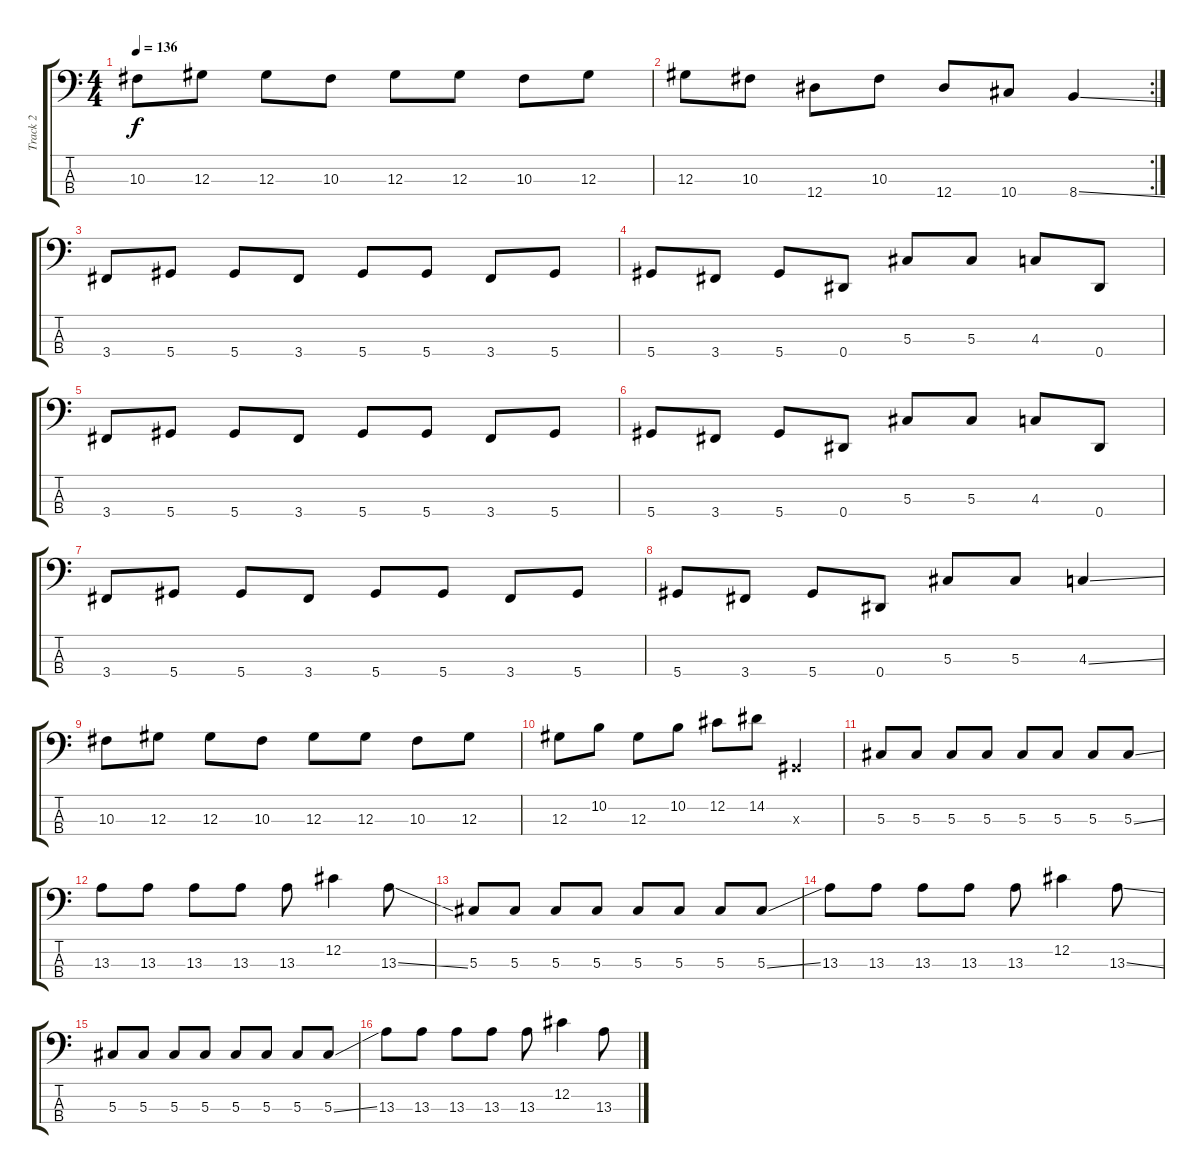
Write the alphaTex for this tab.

\track ("Track 2" "Track 2") {instrument electricbassfinger}
\staff {score tabs}
\tuning (Gb2 Db2 Ab1 Eb1) {hide}
\ts (4 4)
\tempo 136
\clef f4
\ks c
10.3.8{dy f} 12.3.8 12.3.8 10.3.8 12.3.8 12.3.8 10.3.8 12.3.8 |
\rc 2
12.3.8 10.3.8 12.4.8 10.3.8 12.4.8 10.4.8 8.4{ss}.4 |
3.4.8 5.4.8 5.4.8 3.4.8 5.4.8 5.4.8 3.4.8 5.4.8 |
5.4.8 3.4.8 5.4.8 0.4.8 5.3.8 5.3.8 4.3.8 0.4.8 |
3.4.8 5.4.8 5.4.8 3.4.8 5.4.8 5.4.8 3.4.8 5.4.8 |
5.4.8 3.4.8 5.4.8 0.4.8 5.3.8 5.3.8 4.3.8 0.4.8 |
3.4.8 5.4.8 5.4.8 3.4.8 5.4.8 5.4.8 3.4.8 5.4.8 |
5.4.8 3.4.8 5.4.8 0.4.8 5.3.8 5.3.8 4.3{ss}.4 |
10.3.8 12.3.8 12.3.8 10.3.8 12.3.8 12.3.8 10.3.8 12.3.8 |
12.3.8 10.2.8 12.3.8 10.2.8 12.2.8 14.2.8 0.3{x}.4 |
5.3.8 5.3.8 5.3.8 5.3.8 5.3.8 5.3.8 5.3.8 5.3{ss}.8 |
13.3.8 13.3.8 13.3.8 13.3.8 13.3.8 12.2.4 13.3{ss}.8 |
5.3.8 5.3.8 5.3.8 5.3.8 5.3.8 5.3.8 5.3.8 5.3{ss}.8 |
13.3.8 13.3.8 13.3.8 13.3.8 13.3.8 12.2.4 13.3{ss}.8 |
5.3.8 5.3.8 5.3.8 5.3.8 5.3.8 5.3.8 5.3.8 5.3{ss}.8 |
13.3.8 13.3.8 13.3.8 13.3.8 13.3.8 12.2.4 13.3{ss}.8
